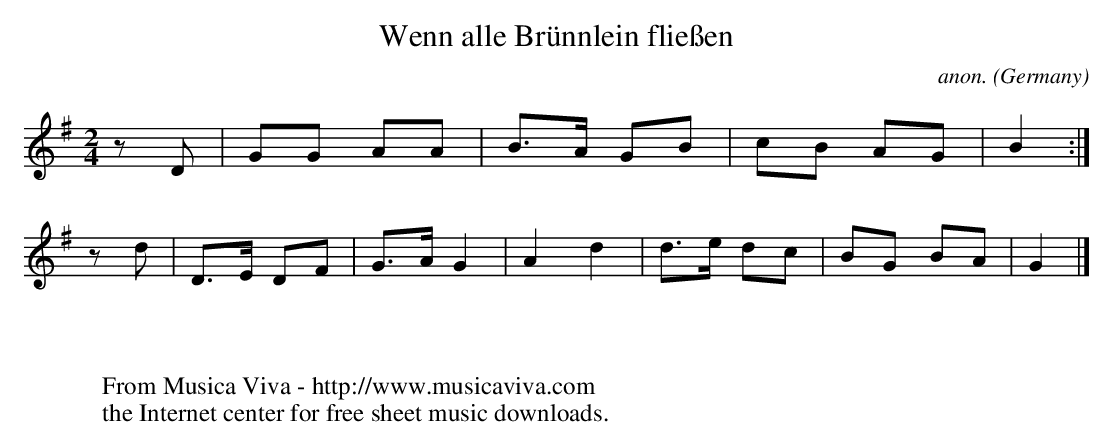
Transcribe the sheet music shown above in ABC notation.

X:1
T:Wenn alle Br\"unnlein flie\ssen
C:anon.
O:Germany
M:2/4
L:1/8
K:G
zD|GG AA|B>A GB|cB AG|B2:|
zd|D>E DF|G>AG2|A2d2|d>e dc|BG BA|G2|]
W:
W:
W:  From Musica Viva - http://www.musicaviva.com
W:  the Internet center for free sheet music downloads.
